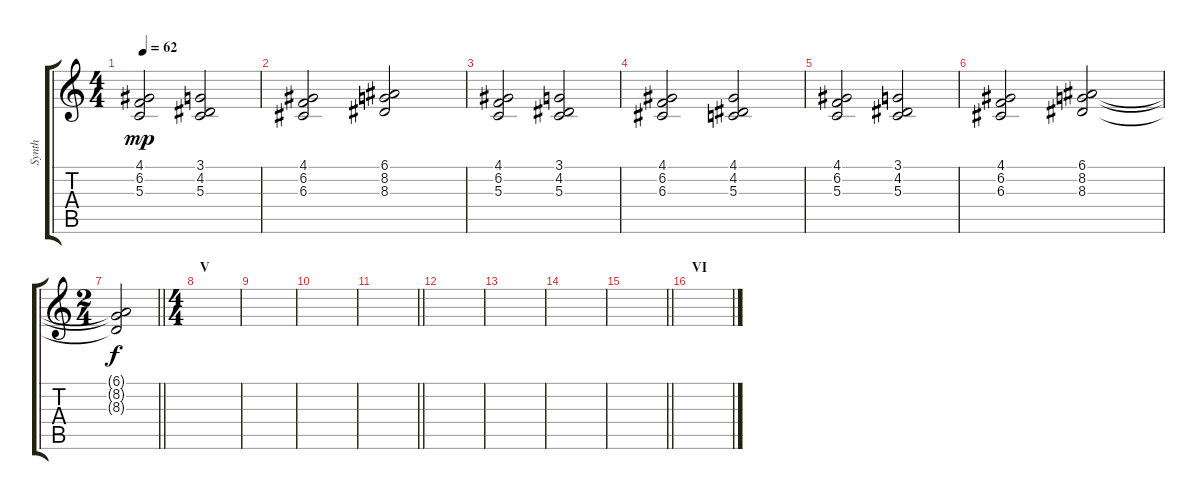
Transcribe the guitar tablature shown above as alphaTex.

\track ("Synth" "Synth") {instrument stringensemble1}
\staff {score tabs}
\tuning (E4 B3 G3 D3 A2 E2) {hide}
\ts (4 4)
\tempo 62
\clef g2
\ks c
(4.1 6.2 5.3).2{dy mp} (3.1 4.2 5.3).2 |
(4.1 6.2 6.3).2 (6.1 8.2 8.3).2 |
(4.1 6.2 5.3).2 (3.1 4.2 5.3).2 |
(4.1 6.2 6.3).2 (4.1 4.2 5.3).2 |
(4.1 6.2 5.3).2 (3.1 4.2 5.3).2 |
(4.1 6.2 6.3).2 (6.1 8.2 8.3).2 |
\ts (2 4)
\barLineRight lightlight
(6.1{t} 8.2{t} 8.3{t}).2{dy f} |
\ts (4 4)
\section ("" "V")
|
|
|
\barLineRight lightlight
|
|
|
|
\barLineRight lightlight
|
\section ("" "VI")
